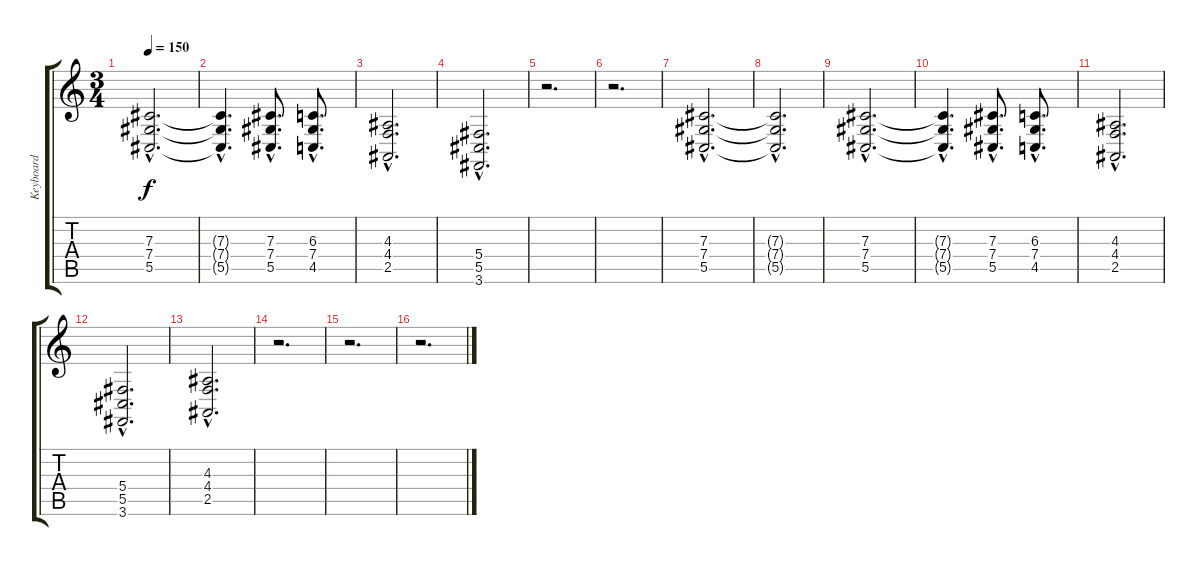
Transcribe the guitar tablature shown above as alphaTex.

\track ("Keyboard" "Keyboard") {instrument stringensemble1}
\staff {score tabs}
\tuning (Eb4 Bb3 Gb3 Db3 Ab2 Eb2) {hide}
\ts (3 4)
\tempo 150
\clef g2
\ks c
(7.3{hac} 7.4{hac} 5.5{hac}).2{d dy f} |
(7.3{hac t} 7.4{hac t} 5.5{hac t}).4{d} (7.3{hac} 7.4{hac} 5.5{hac}).8{d} (6.3{hac} 7.4{hac} 4.5{hac}).8{d} |
(4.3{hac} 4.4{hac} 2.5{hac}).2{d} |
(5.4{hac} 5.5{hac} 3.6{hac}).2{d} |
r.2{d} |
r.2{d} |
(7.3{hac} 7.4{hac} 5.5{hac}).2{d} |
(7.3{hac t} 7.4{hac t} 5.5{hac t}).2{d} |
(7.3{hac} 7.4{hac} 5.5{hac}).2{d} |
(7.3{hac t} 7.4{hac t} 5.5{hac t}).4{d} (7.3{hac} 7.4{hac} 5.5{hac}).8{d} (6.3{hac} 7.4{hac} 4.5{hac}).8{d} |
(4.3{hac} 4.4{hac} 2.5{hac}).2{d} |
(5.4{hac} 5.5{hac} 3.6{hac}).2{d} |
(4.3{hac} 4.4{hac} 2.5{hac}).2{d} |
r.2{d} |
r.2{d} |
r.2{d}
